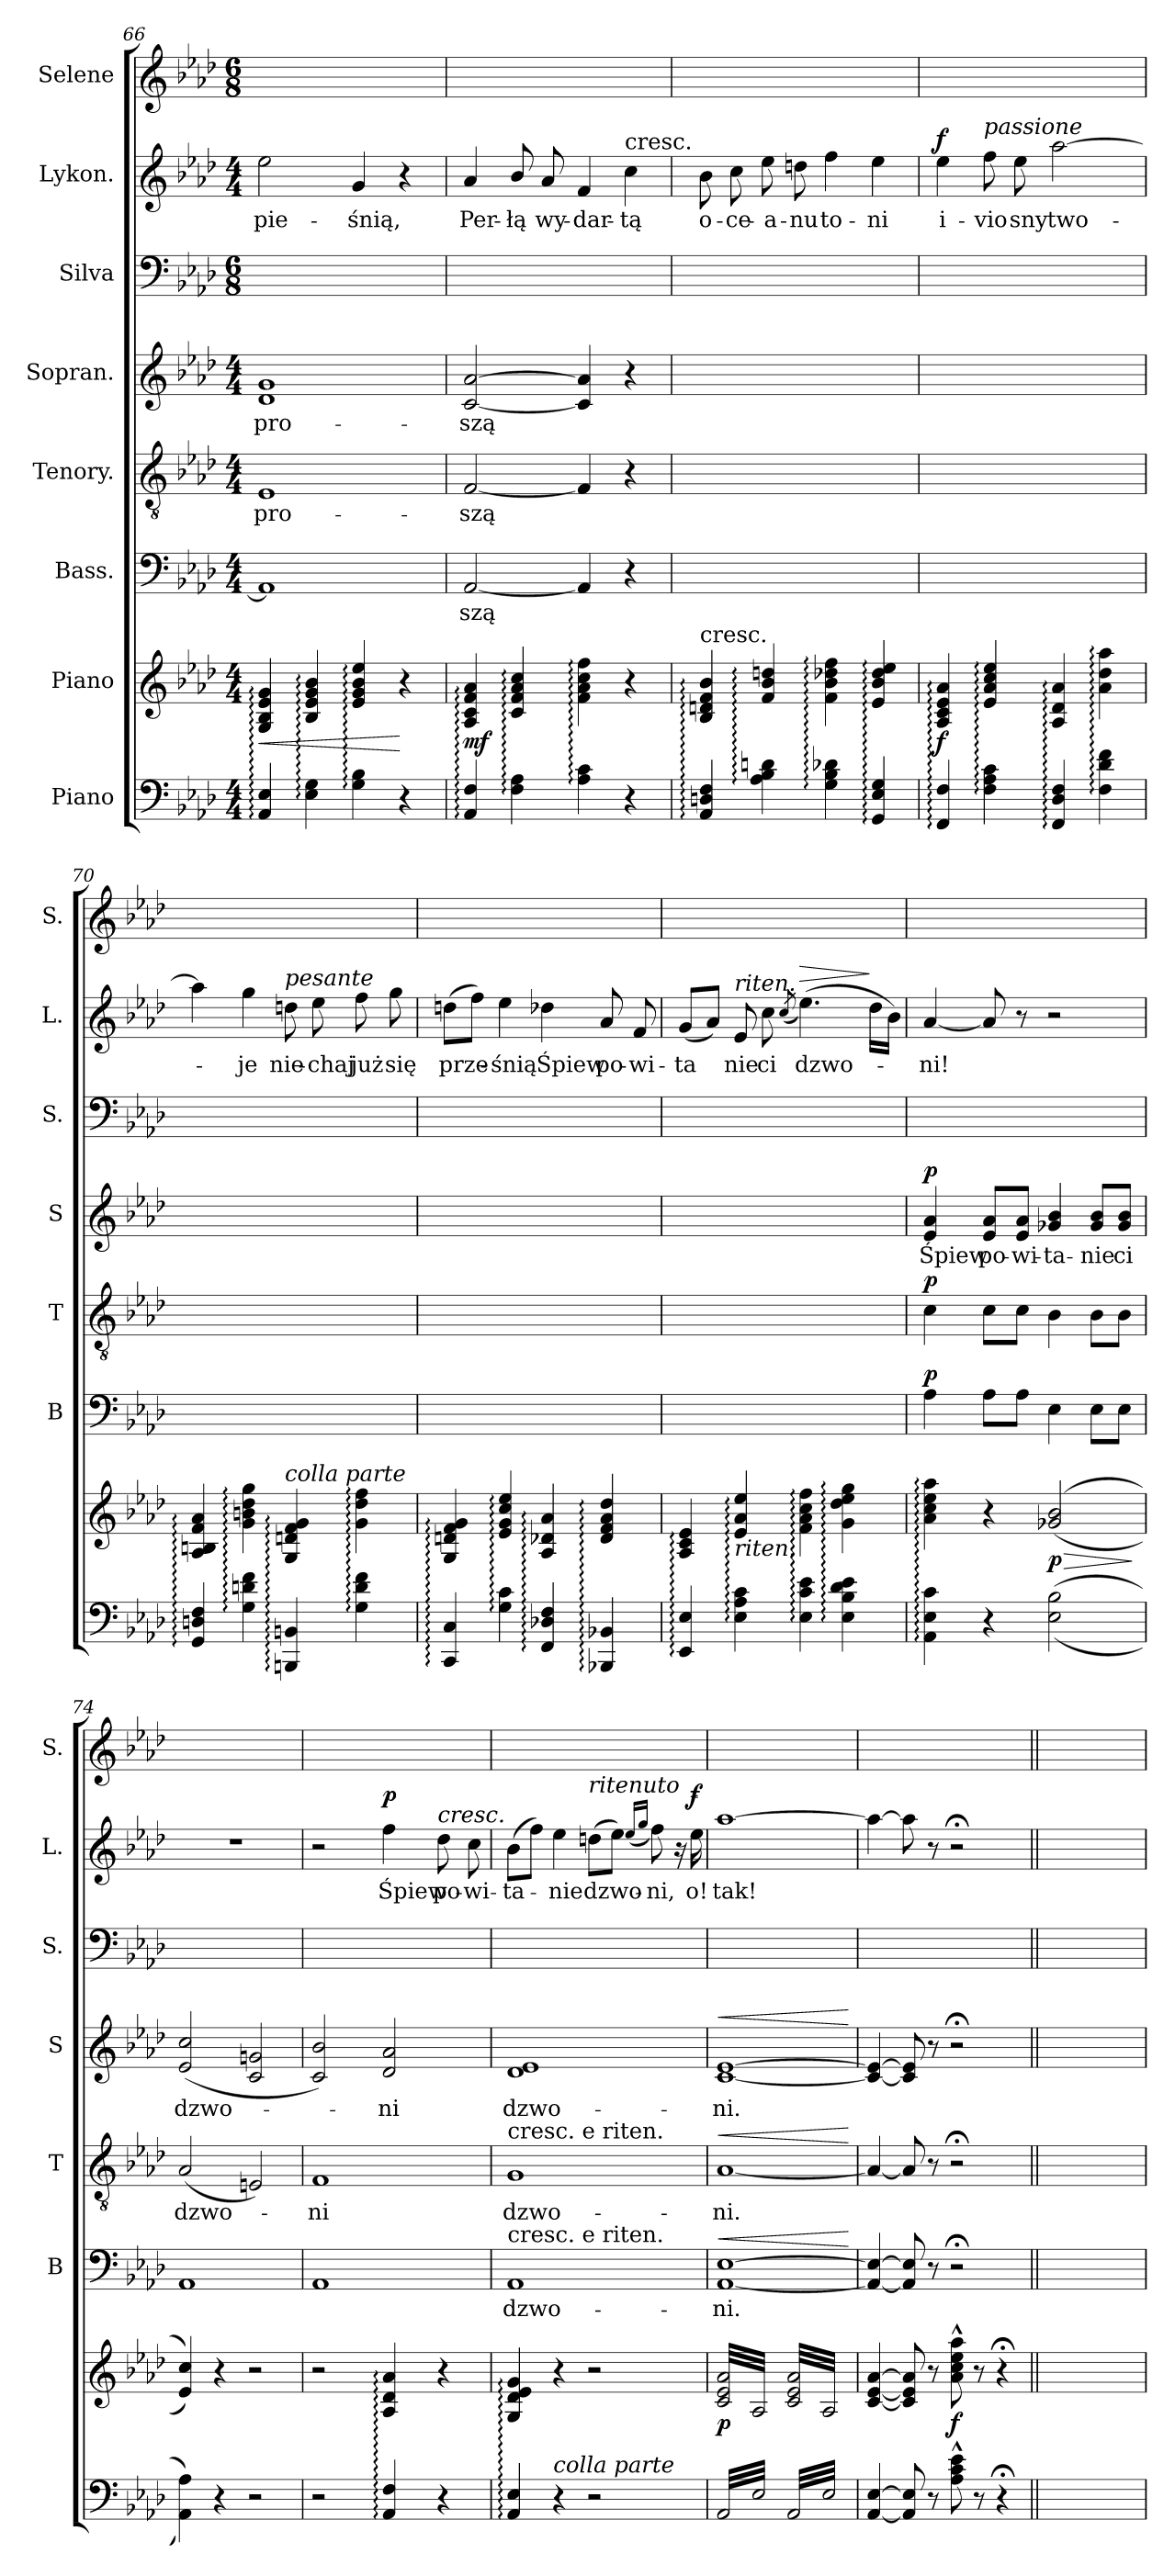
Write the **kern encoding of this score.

**kern	**kern	**dynam	**kern	**text	**dynam	**kern	**text	**dynam	**kern	**text	**dynam	**kern	**kern	**text	**dynam	**kern
*part8	*part7	*part7	*part6	*part6	*part6	*part5	*part5	*part5	*part4	*part4	*part4	*part3	*part2	*part2	*part2	*part1
*staff8	*staff7	*staff7	*staff6	*staff6	*staff6	*staff5	*staff5	*staff5	*staff4	*staff4	*staff4	*staff3	*staff2	*staff2	*staff2	*staff1
*I"Piano	*I"Piano	*	*I"Bass.	*	*	*I"Tenory.	*	*	*I"Sopran.	*	*	*I"Silva	*I"Lykon.	*	*	*I"Selene
*	*	*	*I'B	*	*	*I'T	*	*	*I'S	*	*	*I'S.	*I'L.	*	*	*I'S.
*clefF4	*clefG2	*	*clefF4	*	*	*clefGv2	*	*	*clefG2	*	*	*clefF4	*clefG2	*	*	*clefG2
*k[b-e-a-d-]	*k[b-e-a-d-]	*	*k[b-e-a-d-]	*	*	*k[b-e-a-d-]	*	*	*k[b-e-a-d-]	*	*	*k[b-e-a-d-]	*k[b-e-a-d-]	*	*	*k[b-e-a-d-]
*A-:	*A-:	*	*A-:	*	*	*A-:	*	*	*A-:	*	*	*A-:	*A-:	*	*	*A-:
*M4/4	*M4/4	*	*M4/4	*	*	*M4/4	*	*	*M4/4	*	*	*M6/8	*M4/4	*	*	*M6/8
=66	=66	=66	=66	=66	=66	=66	=66	=66	=66	=66	=66	=66	=66	=66	=66	=66
!	!	!LO:HP:b	!	!	!	!	!	!	!	!	!	!	!	!	!	!
4AA-::/ 4E-::/	4G::/ 4B-::/ 4e-::/ 4g::/	<	1AA-]	.	.	1E-	pro-	.	1d- 1g	pro-	.	2.ryy	2ee-\	pie-	.	2.ryy
4E-::\ 4G::\	4B-::/ 4e-::/ 4g::/ 4b-::/	.	.	.	.	.	.	.	.	.	.	.	.	.	.	.
4G::\ 4B-::\	4e-::/ 4g::/ 4b-::/ 4ee-::/	.	.	.	.	.	.	.	.	.	.	.	4g/	-śnią,	.	.
4r	4r	[	.	.	.	.	.	.	.	.	.	4ryy	4r	.	.	4ryy
=67	=67	=67	=67	=67	=67	=67	=67	=67	=67	=67	=67	=67	=67	=67	=67	=67
4AA-::/ 4F::/	4A-::/ 4c::/ 4f::/ 4a-::/	mf	[2AA-/	-szą	.	[2F/	-szą	.	[2c/ [2a-/	-szą	.	4ryy	4a-/	Per-	.	4ryy
4F::\ 4A-::\	4c::/ 4f::/ 4a-::/ 4cc::/	.	.	.	.	.	.	.	.	.	.	2.ryy	8b-/	-łą	.	2.ryy
.	.	.	.	.	.	.	.	.	.	.	.	.	8a-/	wy-	.	.
4A-::\ 4c::\	4f::\ 4a-::\ 4cc::\ 4ff::\	.	4AA-/]	.	.	4F/]	.	.	4c]/ 4a-]/	.	.	.	4f/	-dar-	.	.
!	!	!	!	!	!	!	!	!	!	!	!	!	!LO:TX:a:t=cresc.	!	!	!
4r	4r	.	4r	.	.	4r	.	.	4r	.	.	.	4cc\	-tą	.	.
=68	=68	=68	=68	=68	=68	=68	=68	=68	=68	=68	=68	=68	=68	=68	=68	=68
!	!LO:TX:t=cresc.	!	!	!	!	!	!	!	!	!	!	!	!	!	!	!
4AA-::/ 4Dn::/ 4F::/	4B-::/ 4dn::/ 4f::/ 4b-::/	.	1ryy	.	.	1ryy	.	.	1ryy	.	.	4ryy	8b-\	o-	.	4ryy
.	.	.	.	.	.	.	.	.	.	.	.	.	8cc\	-ce-	.	.
4A-::\ 4B-::\ 4dn::\	4f::/ 4b-::/ 4ddn::/	.	.	.	.	.	.	.	.	.	.	2.ryy	8ee-\	-a-	.	2.ryy
.	.	.	.	.	.	.	.	.	.	.	.	.	8ddn\	-nu	.	.
4G::\ 4B-::\ 4d-X::\	4f::\ 4b-::\ 4dd-X::\ 4ff::\	.	.	.	.	.	.	.	.	.	.	.	4ff\	to-	.	.
4GG::/ 4E-::/ 4G::/	4e-::/ 4b-::/ 4dd-::/ 4ee-::/	.	.	.	.	.	.	.	.	.	.	.	4ee-\	-ni	.	.
=69	=69	=69	=69	=69	=69	=69	=69	=69	=69	=69	=69	=69	=69	=69	=69	=69
!	!	!	!	!	!	!	!	!	!	!	!	!	!	!	!LO:DY:a	!
4FF::/ 4F::/	4A-::/ 4c::/ 4e-::/ 4a-::/	f	1ryy	.	.	1ryy	.	.	1ryy	.	.	4ryy	4ee-\	i-	f	4ryy
!	!	!	!	!	!	!	!	!	!	!	!	!	!LO:TX:a:i:t=passione	!	!	!
4F::\ 4A-::\ 4c::\	4e-::/ 4a-::/ 4cc::/ 4ee-::/	.	.	.	.	.	.	.	.	.	.	2.ryy	8ff\	-vio	.	2.ryy
.	.	.	.	.	.	.	.	.	.	.	.	.	8ee-\	sny	.	.
4FF::/ 4D-::/ 4F::/	4A-::/ 4d-::/ 4a-::/	.	.	.	.	.	.	.	.	.	.	.	[2aa-\	two-	.	.
4F::\ 4d-::\ 4f::\	4a-::\ 4dd-::\ 4aa-::\	.	.	.	.	.	.	.	.	.	.	.	.	.	.	.
=70	=70	=70	=70	=70	=70	=70	=70	=70	=70	=70	=70	=70	=70	=70	=70	=70
4GG::/ 4Dn::/ 4F::/	4A-::/ 4Bn::/ 4f::/ 4a-::/	.	1ryy	.	.	1ryy	.	.	1ryy	.	.	4ryy	4aa-\]	.	.	4ryy
4G::\ 4dn::\ 4f::\	4g::\ 4bn::\ 4dd-::\ 4gg::\	.	.	.	.	.	.	.	.	.	.	2.ryy	4gg\	-je	.	2.ryy
!	!	!	!	!	!	!	!	!	!	!	!	!	!LO:TX:a:i:t=pesante	!	!	!
!	!LO:TX:a:i:t=colla parte	!	!	!	!	!	!	!	!	!	!	!	!	!	!	!
4BBBn::/ 4BBn::/	4G::/ 4dn::/ 4f::/ 4g::/	.	.	.	.	.	.	.	.	.	.	.	8ddn\	nie-	.	.
.	.	.	.	.	.	.	.	.	.	.	.	.	8ee-\	-chaj	.	.
4G::\ 4d::\ 4f::\	4g::\ 4dd-::\ 4ff::\	.	.	.	.	.	.	.	.	.	.	.	8ff\	już	.	.
.	.	.	.	.	.	.	.	.	.	.	.	.	8gg\	się	.	.
=71	=71	=71	=71	=71	=71	=71	=71	=71	=71	=71	=71	=71	=71	=71	=71	=71
4CC::/ 4C::/	4G::/ 4dn::/ 4f::/ 4g::/	.	1ryy	.	.	1ryy	.	.	1ryy	.	.	4ryy	(8ddn\L	prze-	.	4ryy
.	.	.	.	.	.	.	.	.	.	.	.	.	8ff\J)	.	.	.
4G::\ 4c::\	4e-::/ 4g::/ 4cc::/ 4ee-::/	.	.	.	.	.	.	.	.	.	.	2.ryy	4ee-\	-śnią	.	2.ryy
4FF::/ 4D-X::/ 4F::/	4A-::/ 4d-X::/ 4a-::/	.	.	.	.	.	.	.	.	.	.	.	4dd-X\	Śpiew	.	.
4BBB-X::/ 4BB-X::/	4d-::/ 4f::/ 4a-::/ 4dd-::/	.	.	.	.	.	.	.	.	.	.	.	8a-/	po-	.	.
.	.	.	.	.	.	.	.	.	.	.	.	.	8f/	-wi-	.	.
=72	=72	=72	=72	=72	=72	=72	=72	=72	=72	=72	=72	=72	=72	=72	=72	=72
4EE-::/ 4E-::/	4A-::/ 4c::/ 4e-::/	.	1ryy	.	.	1ryy	.	.	1ryy	.	.	4ryy	(8g/L	-ta	.	4ryy
.	.	.	.	.	.	.	.	.	.	.	.	.	8a-/J)	.	.	.
!	!	!	!	!	!	!	!	!	!	!	!	!	!LO:TX:a:i:t=riten.	!	!	!
!	!LO:TX:b:i:t=riten.	!	!	!	!	!	!	!	!	!	!	!	!	!	!	!
4E-::\ 4A-::\ 4c::\	4e-::/ 4a-::/ 4ee-::/	.	.	.	.	.	.	.	.	.	.	2.ryy	8e-/	nie	.	2.ryy
.	.	.	.	.	.	.	.	.	.	.	.	.	8cc\	ci	.	.
.	.	.	.	.	.	.	.	.	.	.	.	.	(8qcc/	.	.	.
!	!	!	!	!	!	!	!	!	!	!	!	!	!	!	!LO:HP:a	!
4E-::\ 4c::\ 4e-::\	4f::\ 4a-::\ 4cc::\ 4ff::\	.	.	.	.	.	.	.	.	.	.	.	(4.ee-\)	dzwo-	>	.
4E-::\ 4B-::\ 4d-::\ 4e-::\	4g::\ 4dd-::\ 4ee-::\ 4gg::\	.	.	.	.	.	.	.	.	.	.	.	.	.	.	.
.	.	.	.	.	.	.	.	.	.	.	.	.	16dd-\LL	.	]	.
.	.	.	.	.	.	.	.	.	.	.	.	.	16b-\JJ)	.	.	.
=73	=73	=73	=73	=73	=73	=73	=73	=73	=73	=73	=73	=73	=73	=73	=73	=73
!	!	!	!	!	!LO:DY:a	!	!	!LO:DY:a	!	!	!LO:DY:a	!	!	!	!	!
4AA-::\ 4E-::\ 4c::\	4a-::\ 4cc::\ 4ee-::\ 4aa-::\	.	4A-\	.	p	4c\	.	p	4e-/ 4a-/	Śpiew	p	4ryy	[4a-/	-ni!	.	4ryy
4r	4r	.	8A-\L	.	.	8c\L	.	.	8e-/ 8a-/L	po-	.	2.ryy	8a-/]	.	.	2.ryy
.	.	.	8A-\J	.	.	8c\J	.	.	8e-/ 8a-/J	-wi-	.	.	8r	.	.	.
!	!	!LO:HP:b	!	!	!	!	!	!	!	!	!	!	!	!	!	!
(<(>2E-\ 2B-\	(<(>2g-X/ 2b-/	> p	4E-\	.	.	4B-\	.	.	4g-X/ 4b-/	-ta-	.	.	2r	.	.	.
.	.	.	8E-\L	.	.	8B-\L	.	.	8g-/ 8b-/L	-nie	.	.	.	.	.	.
.	.	.	8E-\J	.	.	8B-\J	.	.	8g-/ 8b-/J	ci	.	.	.	.	.	.
.	.	]	.	.	.	.	.	.	.	.	.	.	.	.	.	.
=74	=74	=74	=74	=74	=74	=74	=74	=74	=74	=74	=74	=74	=74	=74	=74	=74
4AA-\ 4A-\))	4e-/ 4cc/))	.	1AA-	.	.	(2A-/	dzwo-	.	(2e-/ 2cc/	dzwo-	.	4ryy	1r	.	.	4ryy
4r	4r	.	.	.	.	.	.	.	.	.	.	2.ryy	.	.	.	2.ryy
2r	2r	.	.	.	.	2En/)	.	.	2c/ 2gn/	.	.	.	.	.	.	.
=75	=75	=75	=75	=75	=75	=75	=75	=75	=75	=75	=75	=75	=75	=75	=75	=75
2r	2r	.	1AA-	.	.	1F	-ni	.	2c/ 2b-/)	.	.	4ryy	2r	.	.	4ryy
.	.	.	.	.	.	.	.	.	.	.	.	2.ryy	.	.	.	2.ryy
!	!	!	!	!	!	!	!	!	!	!	!	!	!	!	!LO:DY:a	!
4AA-::/ 4F::/	4A-::/ 4d-::/ 4a-::/	.	.	.	.	.	.	.	2d-/ 2a-/	-ni	.	.	4ff\	Śpiew	p	.
!	!	!	!	!	!	!	!	!	!	!	!	!	!	!	!LO:HP:a	!
4r	4r	.	.	.	.	.	.	.	.	.	.	.	8dd-\	po-	<	.
.	.	.	.	.	.	.	.	.	.	.	.	.	8cc\	-wi-	.	.
=76	=76	=76	=76	=76	=76	=76	=76	=76	=76	=76	=76	=76	=76	=76	=76	=76
!	!	!	!	!	!	!LO:TX:a:t=cresc. e riten.	!	!	!	!	!	!	!	!	!	!
!	!	!	!LO:TX:a:t=cresc. e riten.	!	!	!	!	!	!	!	!	!	!	!	!	!
4AA-::/ 4E-::/	4G::/ 4d-::/ 4e-::/ 4g::/	.	1AA-	dzwo-	.	1G	dzwo-	.	1d- 1e-	dzwo-	.	4ryy	(8b-\L	-ta-	.	4ryy
.	.	.	.	.	.	.	.	.	.	.	.	.	8ff\J)	.	.	.
!LO:TX:a:i:t=colla parte	!	!	!	!	!	!	!	!	!	!	!	!	!	!	!	!
4r	4r	.	.	.	.	.	.	.	.	.	.	2.ryy	4ee-\	-nie	.	2.ryy
!	!	!	!	!	!	!	!	!	!	!	!	!	!LO:TX:a:i:t=ritenuto	!	!	!
2r	2r	.	.	.	.	.	.	.	.	.	.	.	(8ddn\L	dzwo-	.	.
.	.	.	.	.	.	.	.	.	.	.	.	.	8ee-\J)	.	.	.
.	.	.	.	.	.	.	.	.	.	.	.	.	(16qqee-/LL	.	.	.
.	.	.	.	.	.	.	.	.	.	.	.	.	16qqgg/JJ	.	.	.
.	.	.	.	.	.	.	.	.	.	.	.	.	8ff\)	-ni,	.	.
.	.	.	.	.	.	.	.	.	.	.	.	.	16r	.	.	.
!	!	!	!	!	!	!	!	!	!	!	!	!	!	!	!LO:HP:a	!
!	!	!	!	!	!	!	!	!	!	!	!	!	!	!	!LO:DY:n=1:a	!
.	.	.	.	.	.	.	.	.	.	.	.	.	16ee-\	o!	< f	.
.	.	.	.	.	.	.	.	.	.	.	.	.	.	.	[ [	.
=77	=77	=77	=77	=77	=77	=77	=77	=77	=77	=77	=77	=77	=77	=77	=77	=77
!	!	!	!	!	!LO:HP:a	!	!	!LO:HP:a	!	!	!LO:HP:a	!	!	!	!	!
*tremolo	*	*	*	*	*	*	*	*	*	*	*	*	*	*	*	*
*	*tremolo	*	*	*	*	*	*	*	*	*	*	*	*	*	*	*
32AA-/LLL	32c/ 32e-/ 32a-/LLL	p	[1AA- [1E-	-ni.	<	[1A-	-ni.	<	[1c [1e-	-ni.	<	4ryy	[1aa-	tak!	.	4ryy
32E-/	32A-/	.	.	.	.	.	.	.	.	.	.	.	.	.	.	.
32AA-/	32c/ 32e-/ 32a-/	.	.	.	.	.	.	.	.	.	.	.	.	.	.	.
32E-/	32A-/	.	.	.	.	.	.	.	.	.	.	.	.	.	.	.
32AA-/	32c/ 32e-/ 32a-/	.	.	.	.	.	.	.	.	.	.	.	.	.	.	.
32E-/	32A-/	.	.	.	.	.	.	.	.	.	.	.	.	.	.	.
32AA-/	32c/ 32e-/ 32a-/	.	.	.	.	.	.	.	.	.	.	.	.	.	.	.
32E-/	32A-/	.	.	.	.	.	.	.	.	.	.	.	.	.	.	.
32AA-/	32c/ 32e-/ 32a-/	.	.	.	.	.	.	.	.	.	.	2.ryy	.	.	.	2.ryy
32E-/	32A-/	.	.	.	.	.	.	.	.	.	.	.	.	.	.	.
32AA-/	32c/ 32e-/ 32a-/	.	.	.	.	.	.	.	.	.	.	.	.	.	.	.
32E-/	32A-/	.	.	.	.	.	.	.	.	.	.	.	.	.	.	.
32AA-/	32c/ 32e-/ 32a-/	.	.	.	.	.	.	.	.	.	.	.	.	.	.	.
32E-/	32A-/	.	.	.	.	.	.	.	.	.	.	.	.	.	.	.
32AA-/	32c/ 32e-/ 32a-/	.	.	.	.	.	.	.	.	.	.	.	.	.	.	.
32E-/JJJ	32A-/JJJ	.	.	.	.	.	.	.	.	.	.	.	.	.	.	.
32AA-/LLL	32c/ 32e-/ 32a-/LLL	.	.	.	.	.	.	.	.	.	.	.	.	.	.	.
32E-/	32A-/	.	.	.	.	.	.	.	.	.	.	.	.	.	.	.
32AA-/	32c/ 32e-/ 32a-/	.	.	.	.	.	.	.	.	.	.	.	.	.	.	.
32E-/	32A-/	.	.	.	.	.	.	.	.	.	.	.	.	.	.	.
32AA-/	32c/ 32e-/ 32a-/	.	.	.	.	.	.	.	.	.	.	.	.	.	.	.
32E-/	32A-/	.	.	.	.	.	.	.	.	.	.	.	.	.	.	.
32AA-/	32c/ 32e-/ 32a-/	.	.	.	.	.	.	.	.	.	.	.	.	.	.	.
32E-/	32A-/	.	.	.	.	.	.	.	.	.	.	.	.	.	.	.
32AA-/	32c/ 32e-/ 32a-/	.	.	.	.	.	.	.	.	.	.	.	.	.	.	.
32E-/	32A-/	.	.	.	.	.	.	.	.	.	.	.	.	.	.	.
32AA-/	32c/ 32e-/ 32a-/	.	.	.	.	.	.	.	.	.	.	.	.	.	.	.
32E-/	32A-/	.	.	.	.	.	.	.	.	.	.	.	.	.	.	.
32AA-/	32c/ 32e-/ 32a-/	.	.	.	.	.	.	.	.	.	.	.	.	.	.	.
32E-/	32A-/	.	.	.	.	.	.	.	.	.	.	.	.	.	.	.
32AA-/	32c/ 32e-/ 32a-/	.	.	.	.	.	.	.	.	.	.	.	.	.	.	.
32E-/JJJ	32A-/JJJ	.	.	.	.	.	.	.	.	.	.	.	.	.	.	.
*	*Xtremolo	*	*	*	*	*	*	*	*	*	*	*	*	*	*	*
*Xtremolo	*	*	*	*	*	*	*	*	*	*	*	*	*	*	*	*
.	.	.	.	.	[	.	.	[	.	.	[	.	.	.	.	.
=78	=78	=78	=78	=78	=78	=78	=78	=78	=78	=78	=78	=78	=78	=78	=78	=78
[4AA-/ [4E-/	[4c/ [4e-/ [4a-/	.	4AA-_/ 4E-_/	.	.	4A-/_	.	.	4c_/ 4e-_/	.	.	4ryy	4aa-\_	.	.	4ryy
.	.	.	.	.	.	.	.	.	.	.	.	.	.	.	.	.
.	.	.	.	.	.	.	.	.	.	.	.	.	.	.	.	.
.	.	.	.	.	.	.	.	.	.	.	.	.	.	.	.	.
.	.	.	.	.	.	.	.	.	.	.	.	.	.	.	.	.
.	.	.	.	.	.	.	.	.	.	.	.	.	.	.	.	.
.	.	.	.	.	.	.	.	.	.	.	.	.	.	.	.	.
.	.	.	.	.	.	.	.	.	.	.	.	.	.	.	.	.
8AA-]/ 8E-]/	8c]/ 8e-]/ 8a-]/	.	8AA-]/ 8E-]/	.	.	8A-/]	.	.	8c]/ 8e-]/	.	.	2.ryy	8aa-\]	.	.	2.ryy
8r	8r	.	8r	.	.	8r	.	.	8r	.	.	.	8r	.	.	.
8A-^^\ 8c^^\ 8e-^^\	8a-^^\ 8cc^^\ 8ee-^^\ 8aa-^^\	f	2r;<	.	.	2r;<	.	.	2r;<	.	.	.	2r;<	.	.	.
8r	8r	.	.	.	.	.	.	.	.	.	.	.	.	.	.	.
4r;<	4r;<	.	.	.	.	.	.	.	.	.	.	.	.	.	.	.
=79||	=79||	=79||	=79||	=79||	=79||	=79||	=79||	=79||	=79||	=79||	=79||	=79||	=79||	=79||	=79||	=79||
1ryy	1ryy	.	1ryy	.	.	1ryy	.	.	1ryy	.	.	4ryy	1ryy	.	.	4ryy
.	.	.	.	.	.	.	.	.	.	.	.	2.ryy	.	.	.	2.ryy
=	=	=	=	=	=	=	=	=	=	=	=	=	=	=	=	=
*-	*-	*-	*-	*-	*-	*-	*-	*-	*-	*-	*-	*-	*-	*-	*-	*-
